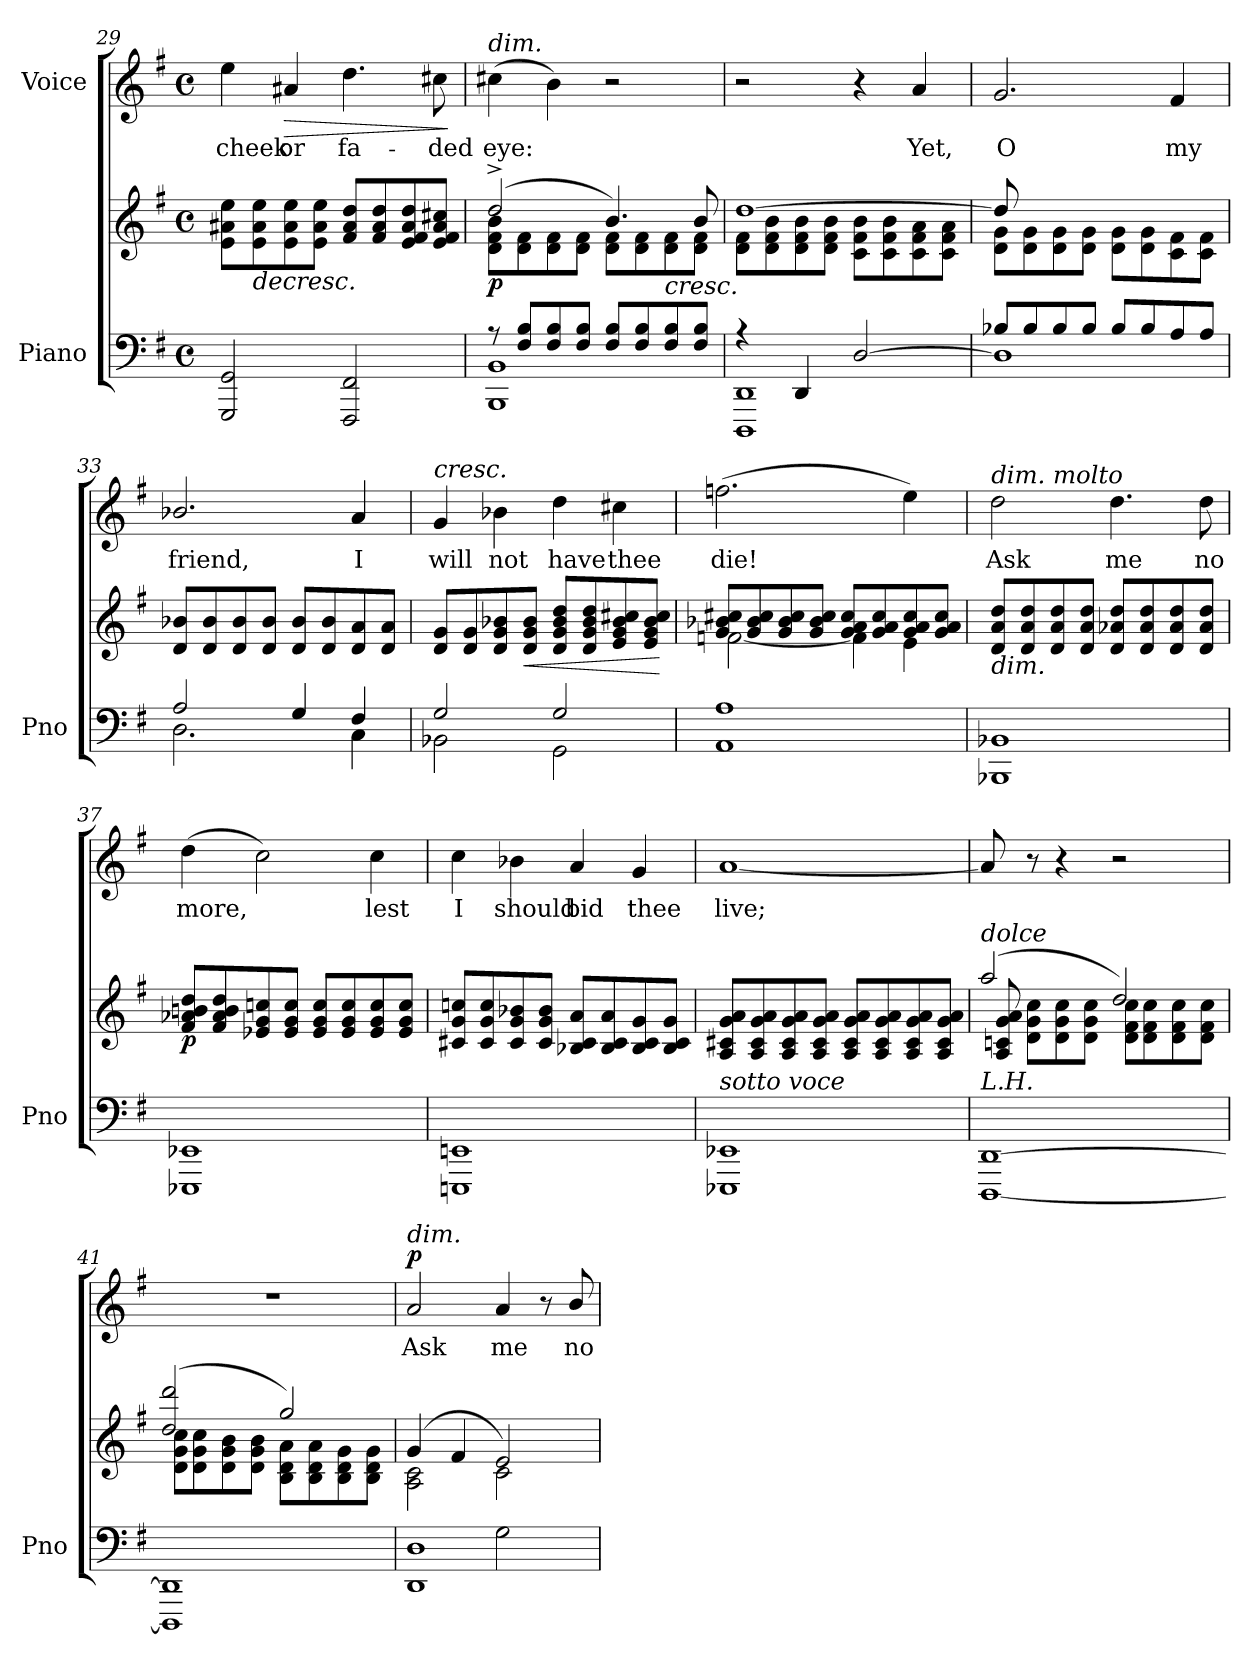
**kern	**kern	**dynam	**kern	**text	**dynam
*part2	*part2	*part2	*part1	*part1	*part1
*staff3	*staff2	*staff2/3	*staff1	*staff1	*staff1
*I"Piano	*	*	*I"Voice	*	*
*I'Pno	*	*	*	*	*
*clefF4	*clefG2	*	*clefG2	*	*
*k[f#]	*k[f#]	*	*k[f#]	*	*
*M4/4	*M4/4	*	*M4/4	*	*
*met(c)	*met(c)	*	*met(c)	*	*
=29	=29	=29	=29	=29	=29
2GGG/ 2GG/	8e\ 8a#X\ 8ee\L	.	4ee\	cheek	.
!	!	!LO:HP:b	!	!	!
.	8e\ 8a#\ 8ee\	>	.	.	.
!	!	!	!	!	!LO:HP:b
.	8e\ 8a#\ 8ee\	.	4a#X/	or	>
.	8e\ 8a#\ 8ee\J	.	.	.	.
2FFF#/ 2FF#/	8f#/ 8a#/ 8dd/L	.	4.dd\	fa-	.
.	8f#/ 8a#/ 8dd/	.	.	.	.
.	8e/ 8f#/ 8a#/ 8dd/	.	.	.	.
.	8e/ 8f#/ 8a#/ 8cc#X/J	.	8cc#X\	-ded	.
.	.	.	.	.	]
=30	=30	=30	=30	=30	=30
*^	*^	*	*	*	*
!	!	!	!	!	!LO:TX:a:i:t=dim.	!	!
!	!	!	!	!LO:DY:b	!	!	!
8r	1BBB 1BB	(2dd^/	8d\ 8f#\ 8b\L	p	(4cc#X\	eye:	.
8F#/ 8B/L	.	.	8d\ 8f#\	.	.	.	.
8F#/ 8B/	.	.	8d\ 8f#\	.	4b\)	.	.
8F#/ 8B/J	.	.	8d\ 8f#\J	.	.	.	.
8F#/ 8B/L	.	4.b/)	8d\ 8f#\L	.	2r	.	.
8F#/ 8B/	.	.	8d\ 8f#\	.	.	.	.
!	!	!	!	!LO:HP:b	!	!	!
8F#/ 8B/	.	.	8d\ 8f#\	<	.	.	.
8F#/ 8B/J	.	8b/	8d\ 8f#\J	.	.	.	.
*v	*v	*	*	*	*	*	*
*	*v	*v	*	*	*	*
.	.	]	.	.	.
=31	=31	=31	=31	=31	=31
*^	*^	*	*	*	*
4r	1DDD 1DD	[1dd	8d\ 8f#\L	.	2r	.	.
.	.	.	8d\ 8f#\ 8b\	.	.	.	.
4DD/	.	.	8d\ 8f#\ 8b\	.	.	.	.
.	.	.	8d\ 8f#\ 8b\J	.	.	.	.
[<2D/	.	.	8c\ 8f#\ 8b\L	.	4r	.	.
.	.	.	8c\ 8f#\ 8b\	.	.	.	.
.	.	.	8c\ 8f#\ 8a\	.	4a/	Yet,	.
.	.	.	8c\ 8f#\ 8a\J	.	.	.	.
=32	=32	=32	=32	=32	=32	=32	=32
8B-X/L	1D]	8dd/]	8d\ 8g\L	.	2.g/	O	.
8B-/	.	8ryy	8d\ 8g\	.	.	.	.
8B-/	.	4ryy	8d\ 8g\	.	.	.	.
8B-/J	.	.	8d\ 8g\J	.	.	.	.
8B-/L	.	2ryy	8d\ 8g\L	.	.	.	.
8B-/	.	.	8d\ 8g\	.	.	.	.
8A/	.	.	8c\ 8f#\	.	4f#/	my	.
8A/J	.	.	8c\ 8f#\J	.	.	.	.
*	*	*v	*v	*	*	*	*
=33	=33	=33	=33	=33	=33	=33
2A/	2.D\	8d/ 8b-X/L	.	2.b-X/	friend,	.
.	.	8d/ 8b-/	.	.	.	.
.	.	8d/ 8b-/	.	.	.	.
.	.	8d/ 8b-/J	.	.	.	.
4G/	.	8d/ 8b-/L	.	.	.	.
.	.	8d/ 8b-/	.	.	.	.
4F#/	4C\	8d/ 8a/	.	4a/	I	.
.	.	8d/ 8a/J	.	.	.	.
=34	=34	=34	=34	=34	=34	=34
!	!	!	!	!LO:TX:a:i:t=cresc.	!	!
2G/	2BB-X\	8d/ 8g/L	.	4g/	will	.
.	.	8d/ 8g/	.	.	.	.
.	.	8d/ 8g/ 8b-X/	.	4b-X\	not	.
!	!	!	!LO:HP:b	!	!	!
.	.	8d/ 8g/ 8b-/J	<	.	.	.
2G/	2GG\	8d/ 8g/ 8b-/ 8dd/L	.	4dd\	have	.
.	.	8d/ 8g/ 8b-/ 8dd/	.	.	.	.
.	.	8e/ 8g/ 8b-/ 8cc#X/	.	4cc#X\	thee	.
.	.	8e/ 8g/ 8b-/ 8cc#/J	.	.	.	.
*v	*v	*	*	*	*	*
.	.	[	.	.	.
=35	=35	=35	=35	=35	=35
*	*^	*	*	*	*
1AA 1A	8g/ 8b-X/ 8cc#X/L	[2fn\	.	(2.ffn\	die!	.
.	8g/ 8b-/ 8cc#/	.	.	.	.	.
.	8g/ 8b-/ 8cc#/	.	.	.	.	.
.	8g/ 8b-/ 8cc#/J	.	.	.	.	.
.	8g/ 8a/ 8cc#/L	4f\]	.	.	.	.
.	8g/ 8a/ 8cc#/	.	.	.	.	.
.	8g/ 8a/ 8cc#/	4e\	.	4ee\)	.	.
.	8g/ 8a/ 8cc#/J	.	.	.	.	.
*	*v	*v	*	*	*	*
.	.	[	.	.	.
=36	=36	=36	=36	=36	=36
!	!	!	!LO:TX:a:i:t=dim. molto	!	!
!	!LO:TX:b:i:t=dim.	!	!	!	!
1BBB-X 1BB-X	8d/ 8a/ 8dd/L	.	2dd\	Ask	.
.	8d/ 8a/ 8dd/	.	.	.	.
.	8d/ 8a/ 8dd/	.	.	.	.
.	8d/ 8a/ 8dd/J	.	.	.	.
.	8d/ 8a-X/ 8dd/L	.	4.dd\	me	.
.	8d/ 8a-/ 8dd/	.	.	.	.
.	8d/ 8a-/ 8dd/	.	.	.	.
.	8d/ 8a-/ 8dd/J	.	8dd\	no	.
=37	=37	=37	=37	=37	=37
!	!	!LO:DY:b	!	!	!
1EEE-X 1EE-X	8f#/ 8a-X/ 8bn/ 8dd/L	p	(4dd\	more,	.
.	8f#/ 8a-/ 8b/ 8dd/	.	.	.	.
.	8e-X/ 8g/ 8ccn/	.	2cc\)	.	.
.	8e-/ 8g/ 8cc/J	.	.	.	.
.	8e-/ 8g/ 8cc/L	.	.	.	.
.	8e-/ 8g/ 8cc/	.	.	.	.
.	8e-/ 8g/ 8cc/	.	4cc\	lest	.
.	8e-/ 8g/ 8cc/J	.	.	.	.
=38	=38	=38	=38	=38	=38
1EEEn 1EEn	8c#X/ 8g/ 8ccn/L	.	4cc\	I	.
.	8c#/ 8g/ 8cc/	.	.	.	.
.	8c#/ 8g/ 8b-X/	.	4b-X\	should	.
.	8c#/ 8g/ 8b-/J	.	.	.	.
.	8B-X/ 8c#/ 8a/L	.	4a/	bid	.
.	8B-/ 8c#/ 8a/	.	.	.	.
.	8B-/ 8c#/ 8g/	.	4g/	thee	.
.	8B-/ 8c#/ 8g/J	.	.	.	.
=39	=39	=39	=39	=39	=39
!LO:TX:i:t=sotto voce	!	!	!	!	!
1EEE-X 1EE-X	8A/ 8c#X/ 8g/ 8a/L	.	[1a	live;	.
.	8A/ 8c#/ 8g/ 8a/	.	.	.	.
.	8A/ 8c#/ 8g/ 8a/	.	.	.	.
.	8A/ 8c#/ 8g/ 8a/J	.	.	.	.
.	8A/ 8c#/ 8g/ 8a/L	.	.	.	.
.	8A/ 8c#/ 8g/ 8a/	.	.	.	.
.	8A/ 8c#/ 8g/ 8a/	.	.	.	.
.	8A/ 8c#/ 8g/ 8a/J	.	.	.	.
=40	=40	=40	=40	=40	=40
*	*^	*	*	*	*
!	!LO:TX:i:t=dolce	!	!	!	!	!
!LO:TX:i:t=L.H.	!	!	!	!	!	!
[1DDD [<1DD	(2aa/	8A/ 8cn/ 8g/ 8a/	.	8a/]	.	.
.	.	8d\ 8g\ 8cc\L	.	8r	.	.
.	.	8d\ 8g\ 8cc\	.	4r	.	.
.	.	8d\ 8g\ 8cc\J	.	.	.	.
.	2dd/)	8d\ 8f#\ 8cc\L	.	2r	.	.
.	.	8d\ 8f#\ 8cc\	.	.	.	.
.	.	8d\ 8f#\ 8cc\	.	.	.	.
.	.	8d\ 8f#\ 8cc\J	.	.	.	.
=41	=41	=41	=41	=41	=41	=41
1DDD] 1DD]	(2dd/ 2ddd/	8d\ 8g\ 8cc\L	.	1r	.	.
.	.	8d\ 8g\ 8cc\	.	.	.	.
.	.	8d\ 8g\ 8b\	.	.	.	.
.	.	8d\ 8g\ 8b\J	.	.	.	.
.	2gg/)	8B\ 8d\ 8a\L	.	.	.	.
.	.	8B\ 8d\ 8a\	.	.	.	.
.	.	8B\ 8d\ 8g\	.	.	.	.
.	.	8B\ 8d\ 8g\J	.	.	.	.
=42	=42	=42	=42	=42	=42	=42
*^	*	*	*	*	*	*
!	!	!	!	!	!LO:TX:a:i:t=dim.	!	!
!	!	!	!	!	!	!	!LO:DY:a
1DD 1D	2ryy	(4g/	2A\ 2c\	.	2a/	Ask	p
.	.	4f#/	.	.	.	.	.
.	2G\	2e/)	2c\	.	4a/	me	.
.	.	.	.	.	8r	.	.
.	.	.	.	.	8b/	no	.
*v	*v	*	*	*	*	*	*
*	*v	*v	*	*	*	*
=	=	=	=	=	=
*-	*-	*-	*-	*-	*-
